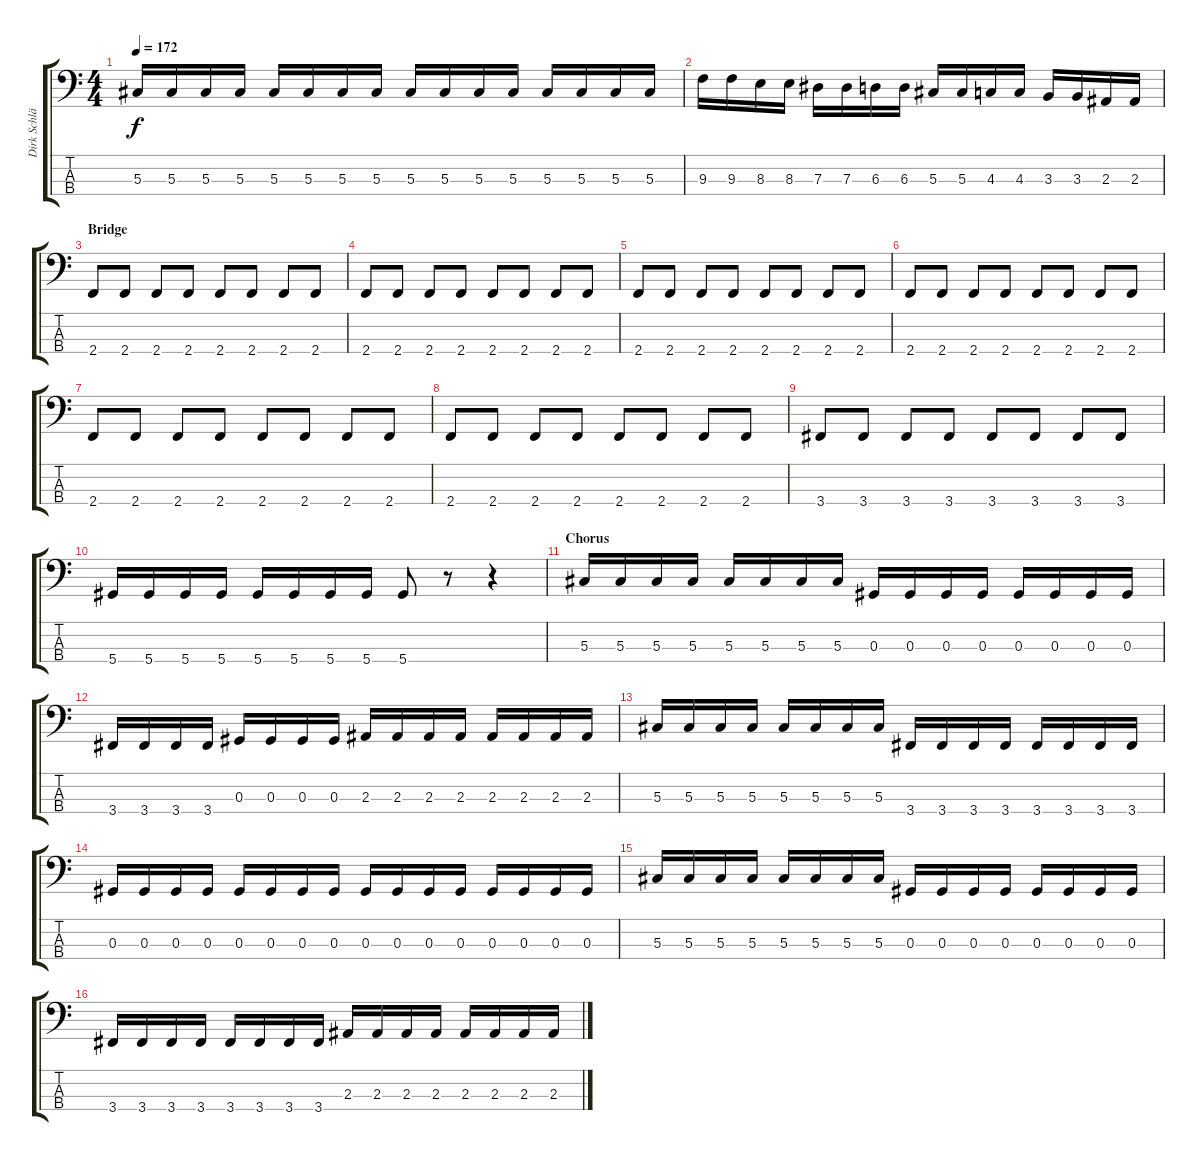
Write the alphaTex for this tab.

\track ("Dirk Schlächter - Bass" "Dirk Schlä") {instrument electricbassfinger}
\staff {score tabs}
\tuning (Gb2 Db2 Ab1 Eb1) {hide}
\ts (4 4)
\tempo 172
\clef f4
\ks c
5.3.16{dy f} 5.3.16 5.3.16 5.3.16 5.3.16 5.3.16 5.3.16 5.3.16 5.3.16 5.3.16 5.3.16 5.3.16 5.3.16 5.3.16 5.3.16 5.3.16 |
9.3.16 9.3.16 8.3.16 8.3.16 7.3.16 7.3.16 6.3.16 6.3.16 5.3.16 5.3.16 4.3.16 4.3.16 3.3.16 3.3.16 2.3.16 2.3.16 |
\section ("" "Bridge")
2.4.8 2.4.8 2.4.8 2.4.8 2.4.8 2.4.8 2.4.8 2.4.8 |
2.4.8 2.4.8 2.4.8 2.4.8 2.4.8 2.4.8 2.4.8 2.4.8 |
2.4.8 2.4.8 2.4.8 2.4.8 2.4.8 2.4.8 2.4.8 2.4.8 |
2.4.8 2.4.8 2.4.8 2.4.8 2.4.8 2.4.8 2.4.8 2.4.8 |
2.4.8 2.4.8 2.4.8 2.4.8 2.4.8 2.4.8 2.4.8 2.4.8 |
2.4.8 2.4.8 2.4.8 2.4.8 2.4.8 2.4.8 2.4.8 2.4.8 |
3.4.8 3.4.8 3.4.8 3.4.8 3.4.8 3.4.8 3.4.8 3.4.8 |
5.4.16 5.4.16 5.4.16 5.4.16 5.4.16 5.4.16 5.4.16 5.4.16 5.4.8 r.8 r.4 |
\section ("" "Chorus")
5.3.16 5.3.16 5.3.16 5.3.16 5.3.16 5.3.16 5.3.16 5.3.16 0.3.16 0.3.16 0.3.16 0.3.16 0.3.16 0.3.16 0.3.16 0.3.16 |
3.4.16 3.4.16 3.4.16 3.4.16 0.3.16 0.3.16 0.3.16 0.3.16 2.3.16 2.3.16 2.3.16 2.3.16 2.3.16 2.3.16 2.3.16 2.3.16 |
5.3.16 5.3.16 5.3.16 5.3.16 5.3.16 5.3.16 5.3.16 5.3.16 3.4.16 3.4.16 3.4.16 3.4.16 3.4.16 3.4.16 3.4.16 3.4.16 |
0.3.16 0.3.16 0.3.16 0.3.16 0.3.16 0.3.16 0.3.16 0.3.16 0.3.16 0.3.16 0.3.16 0.3.16 0.3.16 0.3.16 0.3.16 0.3.16 |
5.3.16 5.3.16 5.3.16 5.3.16 5.3.16 5.3.16 5.3.16 5.3.16 0.3.16 0.3.16 0.3.16 0.3.16 0.3.16 0.3.16 0.3.16 0.3.16 |
3.4.16 3.4.16 3.4.16 3.4.16 3.4.16 3.4.16 3.4.16 3.4.16 2.3.16 2.3.16 2.3.16 2.3.16 2.3.16 2.3.16 2.3.16 2.3.16
